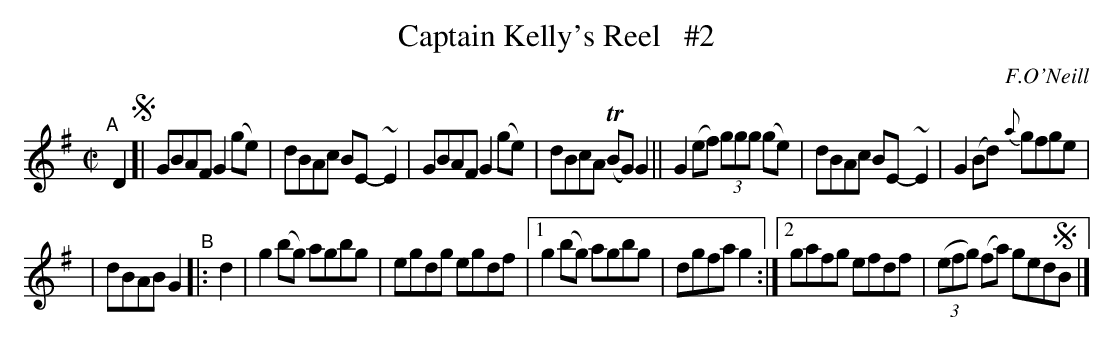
X:1
T: Captain Kelly's Reel   #2
O: F.O'Neill
M: C|
L: 1/8
K: G
"^A"[|] D2 !segno!\
[| GBAF G2(ge) | dBAc BE-~E2 | GBAF G2(ge) | dBcA T(BG)G2 \
|| G2(ef) (3ggg (ge) | dBAc BE-~E2 | G2(Bd) {a}gfge |
| dBAB G2 \
"^B"\
|: d2 | g2(bg) agbg | egdg egdf |[1 g2(bg) agbg | dgfa g2 \
                               :|[2 gafg   efdf | (3(efg) (fa) ged!segno!B |]
